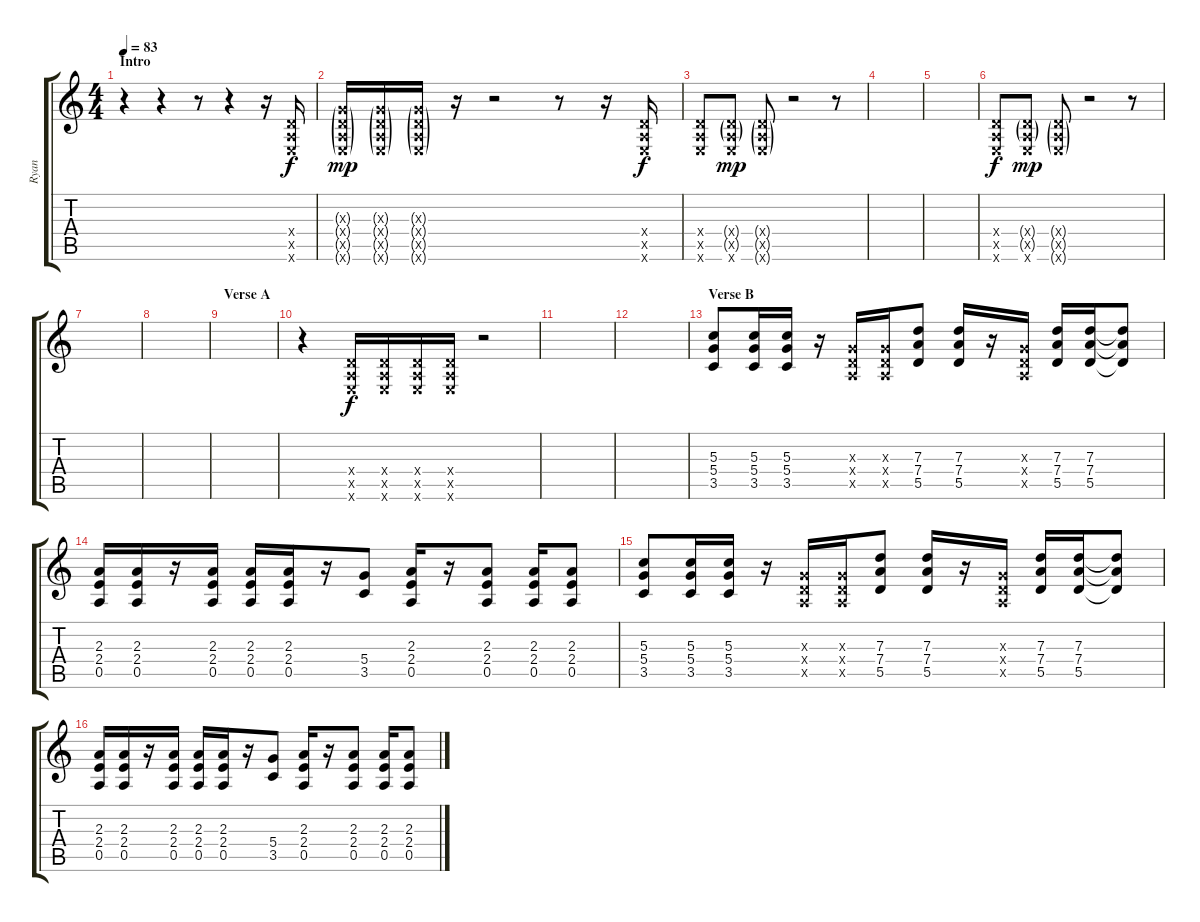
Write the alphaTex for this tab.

\track ("Ryan" "Ryan") {instrument distortionguitar}
\staff {score tabs}
\tuning (E4 B3 G3 D3 A2 E2) {hide}
\ts (4 4)
\section ("" "Intro")
\tempo 83
\clef g2
\ks c
r.4{dy f instrument distortionguitar} r.4 r.8 r.4 r.16 (0.4{x} 0.5{x} 0.6{x}).16 |
(0.3{g x} 0.4{g x} 0.5{g x} 0.6{g x}).16{dy mp} (0.3{g x} 0.4{g x} 0.5{g x} 0.6{g x}).16 (0.3{g x} 0.4{g x} 0.5{g x} 0.6{g x}).16 r.16 r.2 r.8 r.16 (0.4{x} 0.5{x} 0.6{x}).16{dy f} |
(0.4{x} 0.5{x} 0.6{x}).8 (0.4{g x} 0.5{g x} 0.6{x}).8{dy mp} (0.4{g x} 0.5{g x} 0.6{g x}).8 r.2 r.8 |
|
|
(0.4{x} 0.5{x} 0.6{x}).8{dy f} (0.4{g x} 0.5{g x} 0.6{x}).8{dy mp} (0.4{g x} 0.5{g x} 0.6{g x}).8 r.2 r.8 |
|
|
\section ("" "Verse A")
|
r.4 (0.4{x} 0.5{x} 0.6{x}).16{dy f} (0.4{x} 0.5{x} 0.6{x}).16 (0.4{x} 0.5{x} 0.6{x}).16 (0.4{x} 0.5{x} 0.6{x}).16 r.2 |
|
|
\section ("" "Verse B")
(5.3 5.4 3.5).8 (5.3 5.4 3.5).16 (5.3 5.4 3.5).16 r.16 (0.3{x} 0.4{x} 0.5{x}).16 (0.3{x} 0.4{x} 0.5{x}).16 (7.3 7.4 5.5).8 (7.3 7.4 5.5).16 r.16 (0.3{x} 0.4{x} 0.5{x}).16 (7.3 7.4 5.5).16 (7.3 7.4 5.5).16 (7.3{t} 7.4{t} 5.5{t}).8 |
(2.3 2.4 0.5).16 (2.3 2.4 0.5).16 r.16 (2.3 2.4 0.5).16 (2.3 2.4 0.5).16 (2.3 2.4 0.5).16 r.16 (5.4 3.5).8 (2.3 2.4 0.5).16 r.16 (2.3 2.4 0.5).8 (2.3 2.4 0.5).16 (2.3 2.4 0.5).8 |
(5.3 5.4 3.5).8{volume 15 instrument distortionguitar} (5.3 5.4 3.5).16 (5.3 5.4 3.5).16 r.16 (0.3{x} 0.4{x} 0.5{x}).16 (0.3{x} 0.4{x} 0.5{x}).16 (7.3 7.4 5.5).8 (7.3 7.4 5.5).16 r.16 (0.3{x} 0.4{x} 0.5{x}).16 (7.3 7.4 5.5).16 (7.3 7.4 5.5).16 (7.3{t} 7.4{t} 5.5{t}).8 |
(2.3 2.4 0.5).16 (2.3 2.4 0.5).16 r.16 (2.3 2.4 0.5).16 (2.3 2.4 0.5).16 (2.3 2.4 0.5).16 r.16 (5.4 3.5).8 (2.3 2.4 0.5).16 r.16 (2.3 2.4 0.5).8 (2.3 2.4 0.5).16 (2.3 2.4 0.5).8
